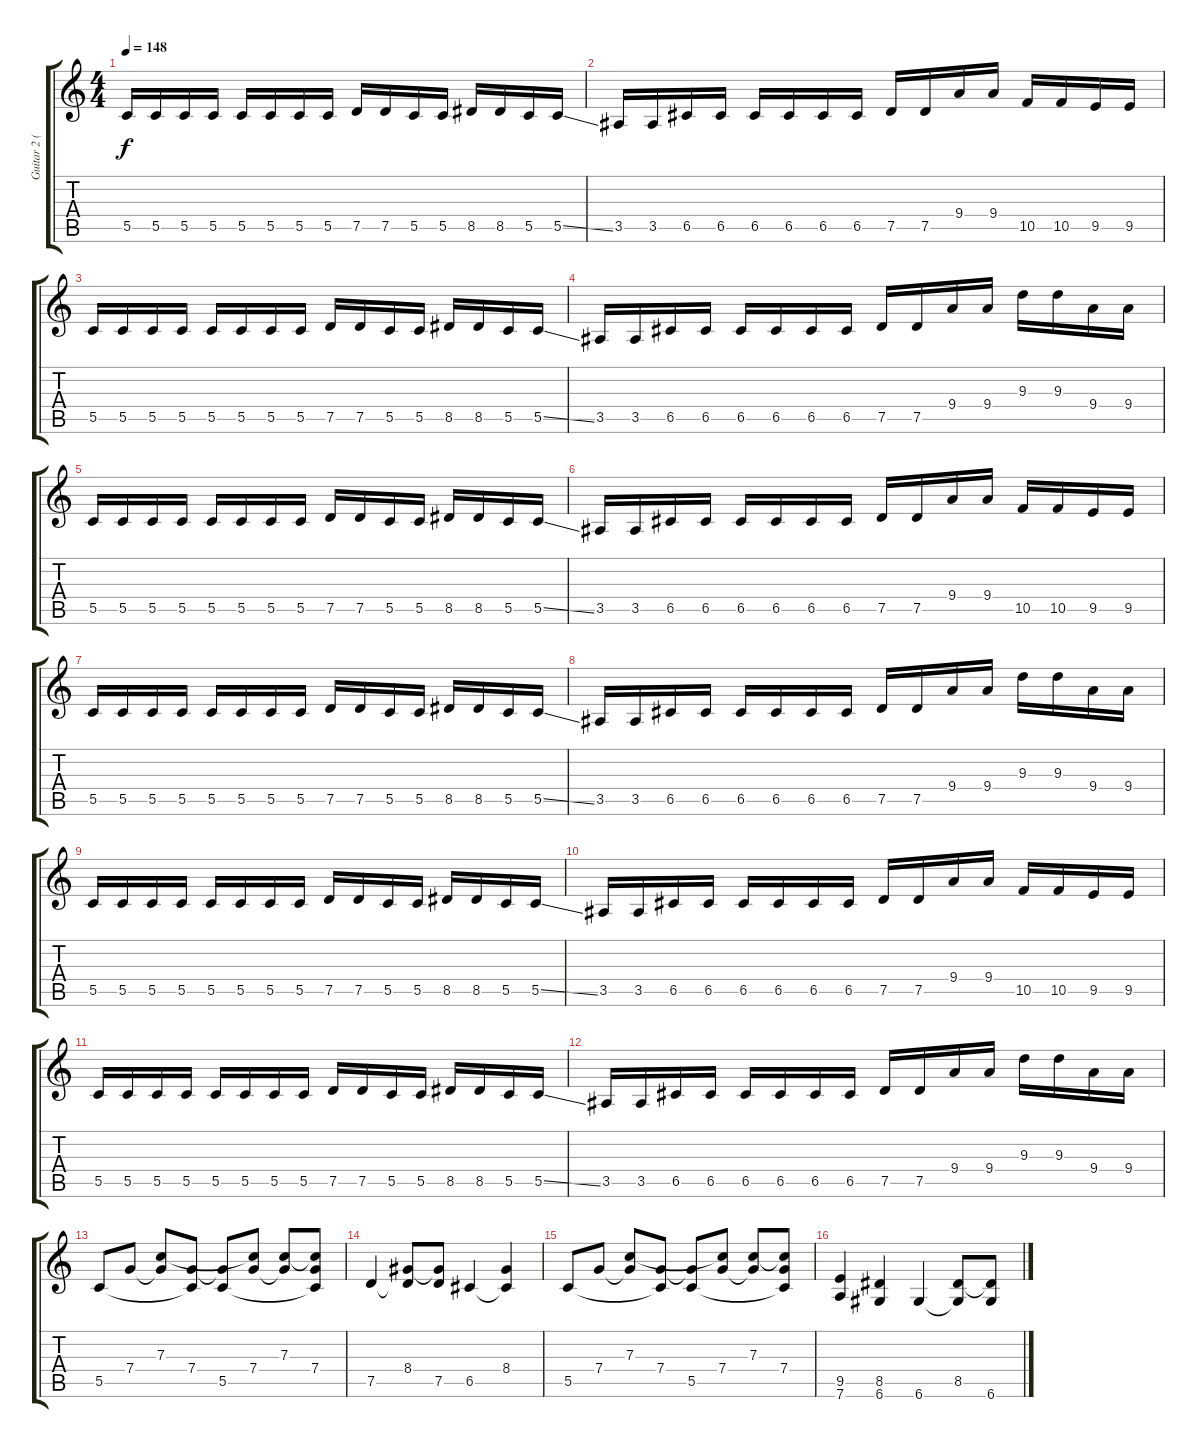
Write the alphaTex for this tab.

\track ("Guitar 2 (Distortion)" "Guitar 2 (") {instrument distortionguitar}
\staff {score tabs}
\tuning (D4 A3 F3 C3 G2 D2) {hide}
\ts (4 4)
\tempo 148
\clef g2
\ks c
5.5.16{dy f} 5.5.16 5.5.16 5.5.16 5.5.16 5.5.16 5.5.16 5.5.16 7.5.16 7.5.16 5.5.16 5.5.16 8.5.16 8.5.16 5.5.16 5.5{ss}.16 |
3.5.16 3.5.16 6.5.16 6.5.16 6.5.16 6.5.16 6.5.16 6.5.16 7.5.16 7.5.16 9.4.16 9.4.16 10.5.16 10.5.16 9.5.16 9.5.16 |
5.5.16 5.5.16 5.5.16 5.5.16 5.5.16 5.5.16 5.5.16 5.5.16 7.5.16 7.5.16 5.5.16 5.5.16 8.5.16 8.5.16 5.5.16 5.5{ss}.16 |
3.5.16 3.5.16 6.5.16 6.5.16 6.5.16 6.5.16 6.5.16 6.5.16 7.5.16 7.5.16 9.4.16 9.4.16 9.3.16 9.3.16 9.4.16 9.4.16 |
5.5.16 5.5.16 5.5.16 5.5.16 5.5.16 5.5.16 5.5.16 5.5.16 7.5.16 7.5.16 5.5.16 5.5.16 8.5.16 8.5.16 5.5.16 5.5{ss}.16 |
3.5.16 3.5.16 6.5.16 6.5.16 6.5.16 6.5.16 6.5.16 6.5.16 7.5.16 7.5.16 9.4.16 9.4.16 10.5.16 10.5.16 9.5.16 9.5.16 |
5.5.16 5.5.16 5.5.16 5.5.16 5.5.16 5.5.16 5.5.16 5.5.16 7.5.16 7.5.16 5.5.16 5.5.16 8.5.16 8.5.16 5.5.16 5.5{ss}.16 |
3.5.16 3.5.16 6.5.16 6.5.16 6.5.16 6.5.16 6.5.16 6.5.16 7.5.16 7.5.16 9.4.16 9.4.16 9.3.16 9.3.16 9.4.16 9.4.16 |
5.5.16 5.5.16 5.5.16 5.5.16 5.5.16 5.5.16 5.5.16 5.5.16 7.5.16 7.5.16 5.5.16 5.5.16 8.5.16 8.5.16 5.5.16 5.5{ss}.16 |
3.5.16 3.5.16 6.5.16 6.5.16 6.5.16 6.5.16 6.5.16 6.5.16 7.5.16 7.5.16 9.4.16 9.4.16 10.5.16 10.5.16 9.5.16 9.5.16 |
5.5.16 5.5.16 5.5.16 5.5.16 5.5.16 5.5.16 5.5.16 5.5.16 7.5.16 7.5.16 5.5.16 5.5.16 8.5.16 8.5.16 5.5.16 5.5{ss}.16 |
3.5.16 3.5.16 6.5.16 6.5.16 6.5.16 6.5.16 6.5.16 6.5.16 7.5.16 7.5.16 9.4.16 9.4.16 9.3.16 9.3.16 9.4.16 9.4.16 |
5.5.8 7.4.8 (7.3 7.4{t}).8 (7.4 5.5{t}).8 (7.4{t} 5.5).8 (7.3{t} 7.4).8 (7.3 7.4{t}).8 (7.3{t} 7.4 5.5{t}).8 |
7.5.4 (8.4 7.5{t}).8 (8.4{t} 7.5).8 6.5.4 (8.4 6.5{t}).4 |
5.5.8 7.4.8 (7.3 7.4{t}).8 (7.4 5.5{t}).8 (7.4{t} 5.5).8 (7.3{t} 7.4).8 (7.3 7.4{t}).8 (7.3{t} 7.4 5.5{t}).8 |
(9.5 7.6).4 (8.5 6.6).4 6.6.4 (8.5 6.6{t}).8 (8.5{t} 6.6).8
